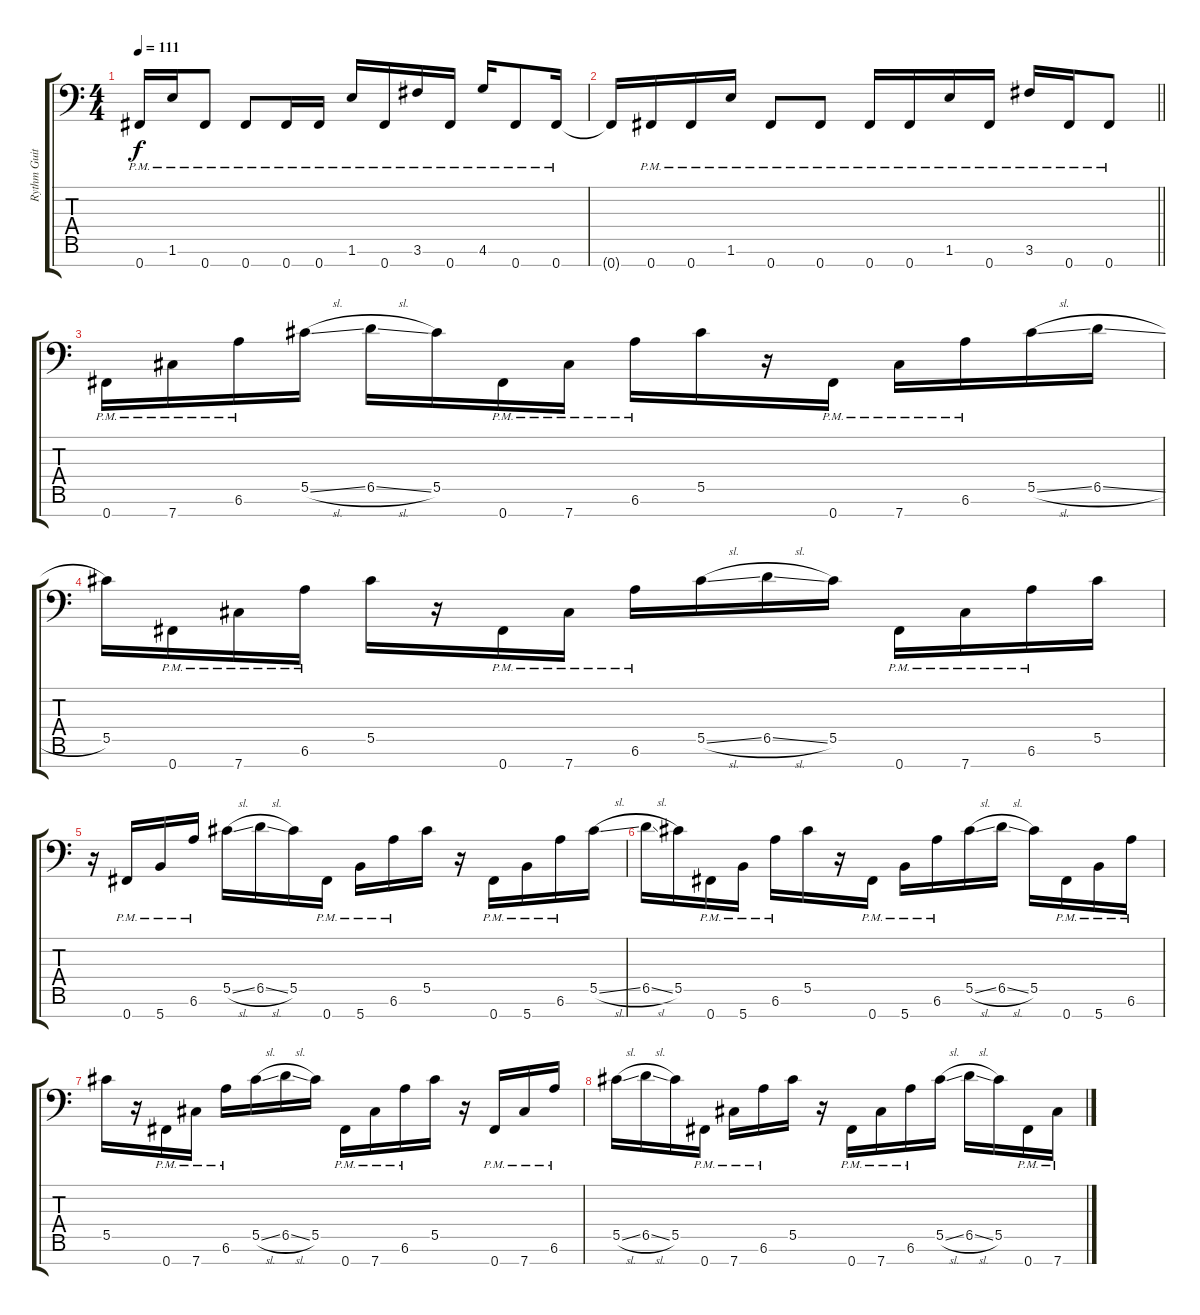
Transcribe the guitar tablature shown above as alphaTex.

\track ("Rythm Guitar #1" "Rythm Guit") {instrument distortionguitar}
\staff {score tabs}
\tuning (Db4 Ab3 Eb3 Db3 Ab2 Eb2 Gb1) {hide}
\ts (4 4)
\tempo 111
\clef f4
\ks c
0.7{pm}.16{dy f} 1.6{pm}.16 0.7{pm}.8 0.7{pm}.8 0.7{pm}.16 0.7{pm}.16 1.6{pm}.16 0.7{pm}.16 3.6{pm}.16 0.7{pm}.16 4.6{pm}.16 0.7{pm}.8 0.7{pm}.16 |
\barLineRight lightlight
0.7{t}.16 0.7{pm}.16 0.7{pm}.16 1.6{pm}.16 0.7{pm}.8 0.7{pm}.8 0.7{pm}.16 0.7{pm}.16 1.6{pm}.16 0.7{pm}.16 3.6{pm}.16 0.7{pm}.16 0.7{pm}.8 |
\section ("" "")
0.7{pm}.16 7.7{pm}.16 6.6{pm}.16 5.5{sl}.16 6.5{sl}.16 5.5.16 0.7{pm}.16 7.7{pm}.16 6.6{pm}.16 5.5.16 r.16 0.7{pm}.16 7.7{pm}.16 6.6{pm}.16 5.5{sl}.16 6.5{sl}.16 |
5.5.16 0.7{pm}.16 7.7{pm}.16 6.6{pm}.16 5.5.16 r.16 0.7{pm}.16 7.7{pm}.16 6.6{pm}.16 5.5{sl}.16 6.5{sl}.16 5.5.16 0.7{pm}.16 7.7{pm}.16 6.6{pm}.16 5.5.16 |
r.16 0.7{pm}.16 5.7{pm}.16 6.6{pm}.16 5.5{sl}.16 6.5{sl}.16 5.5.16 0.7{pm}.16 5.7{pm}.16 6.6{pm}.16 5.5.16 r.16 0.7{pm}.16 5.7{pm}.16 6.6{pm}.16 5.5{sl}.16 |
6.5{sl}.16 5.5.16 0.7{pm}.16 5.7{pm}.16 6.6{pm}.16 5.5.16 r.16 0.7{pm}.16 5.7{pm}.16 6.6{pm}.16 5.5{sl}.16 6.5{sl}.16 5.5.16 0.7{pm}.16 5.7{pm}.16 6.6{pm}.16 |
5.5.16 r.16 0.7{pm}.16 7.7{pm}.16 6.6{pm}.16 5.5{sl}.16 6.5{sl}.16 5.5.16 0.7{pm}.16 7.7{pm}.16 6.6{pm}.16 5.5.16 r.16 0.7{pm}.16 7.7{pm}.16 6.6{pm}.16 |
5.5{sl}.16 6.5{sl}.16 5.5.16 0.7{pm}.16 7.7{pm}.16 6.6{pm}.16 5.5.16 r.16 0.7{pm}.16 7.7{pm}.16 6.6{pm}.16 5.5{sl}.16 6.5{sl}.16 5.5.16 0.7{pm}.16 7.7{pm}.16
